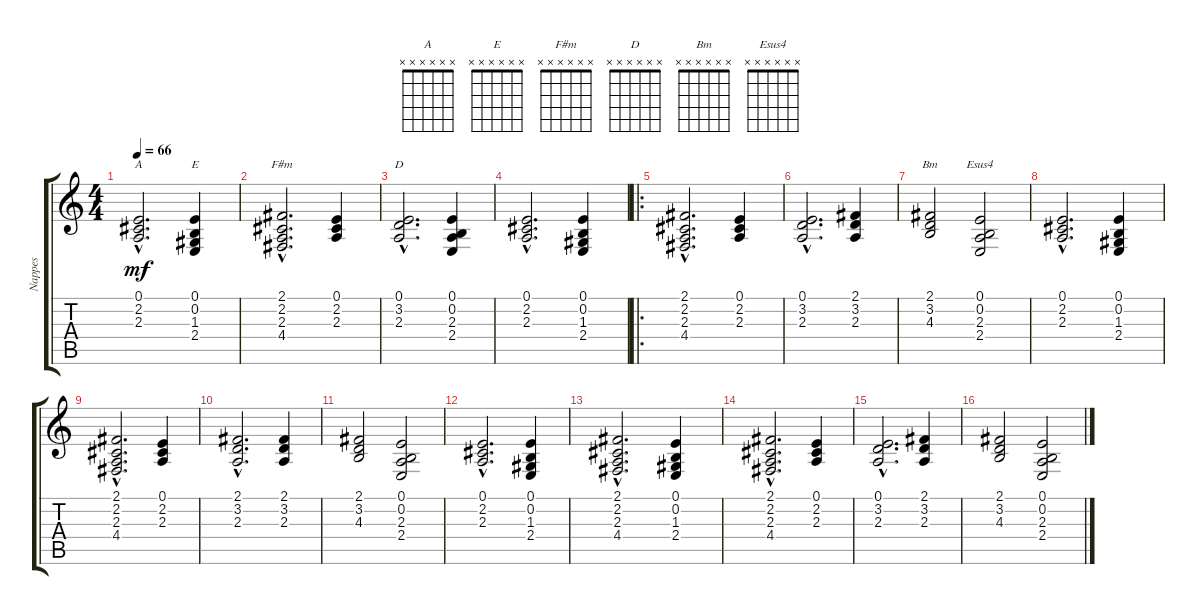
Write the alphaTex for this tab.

\track ("Nappes" "Nappes") {instrument synthstrings1}
\staff {score tabs}
\tuning (E4 B3 G3 D3 A2 E2) {hide}
\chord ("A" x x x x x x) {firstfret 0}
\chord ("E" x x x x x x) {firstfret 0}
\chord ("F#m" x x x x x x) {firstfret 0}
\chord ("D" x x x x x x) {firstfret 0}
\chord ("Bm" x x x x x x) {firstfret 0}
\chord ("Esus4" x x x x x x) {firstfret 0}
\ts (4 4)
\tempo 66
\clef g2
\ks c
(0.1{hac} 2.2{hac} 2.3{hac}).2{d ch "A" dy mf instrument synthstrings1} (0.1 0.2 1.3 2.4).4{ch "E"} |
(2.1{hac} 2.2{hac} 2.3{hac} 4.4{hac}).2{d ch "F#m"} (0.1 2.2 2.3).4 |
(0.1{hac} 3.2{hac} 2.3{hac}).2{d ch "D"} (0.1 0.2 2.3 2.4).4 |
(0.1{hac} 2.2{hac} 2.3{hac}).2{d} (0.1 0.2 1.3 2.4).4 |
\ro
(2.1{hac} 2.2{hac} 2.3{hac} 4.4{hac}).2{d} (0.1 2.2 2.3).4 |
(0.1{hac} 3.2{hac} 2.3{hac}).2{d} (2.1 3.2 2.3).4 |
(2.1 3.2 4.3).2{ch "Bm"} (0.1 0.2 2.3 2.4).2{ch "Esus4"} |
(0.1{hac} 2.2{hac} 2.3{hac}).2{d} (0.1 0.2 1.3 2.4).4 |
(2.1{hac} 2.2{hac} 2.3{hac} 4.4{hac}).2{d} (0.1 2.2 2.3).4 |
(2.1{hac} 3.2{hac} 2.3{hac}).2{d} (2.1 3.2 2.3).4 |
(2.1 3.2 4.3).2 (0.1 0.2 2.3 2.4).2 |
(0.1{hac} 2.2{hac} 2.3{hac}).2{d} (0.1 0.2 1.3 2.4).4 |
(2.1{hac} 2.2{hac} 2.3{hac} 4.4{hac}).2{d} (0.1 0.2 1.3 2.4).4 |
(2.1{hac} 2.2{hac} 2.3{hac} 4.4{hac}).2{d} (0.1 2.2 2.3).4 |
(0.1{hac} 3.2{hac} 2.3{hac}).2{d} (2.1 3.2 2.3).4 |
(2.1 3.2 4.3).2 (0.1 0.2 2.3 2.4).2
